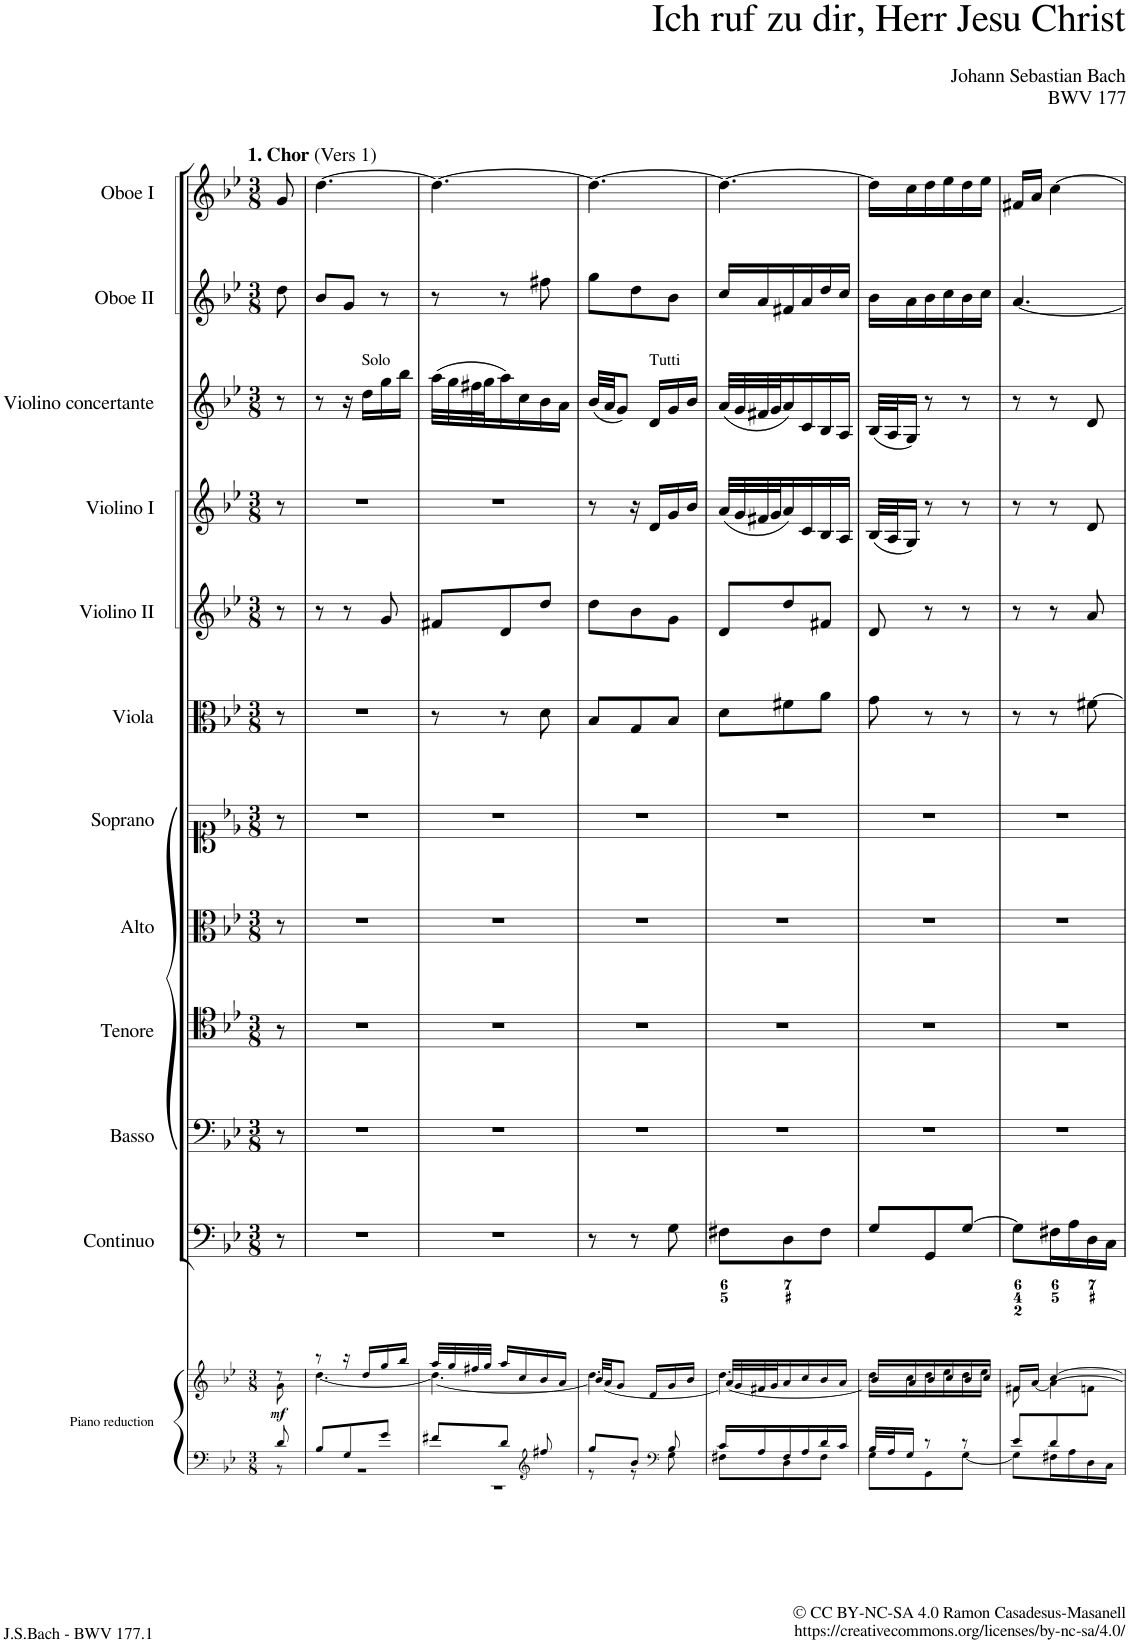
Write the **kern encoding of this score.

**kern	**kern	**dynam	**kern	**kern	**kern	**kern	**kern	**kern	**kern	**kern	**kern	**kern	**kern
*part12	*part12	*part12	*part11	*part10	*part9	*part8	*part7	*part6	*part5	*part4	*part3	*part2	*part1
*staff13	*staff12	*staff12/13	*staff11	*staff10	*staff9	*staff8	*staff7	*staff6	*staff5	*staff4	*staff3	*staff2	*staff1
*I"Piano reduction	*	*	*I"Continuo	*I"Basso	*I"Tenore	*I"Alto	*I"Soprano	*I"Viola	*I"Violino II	*I"Violino I	*I"Violino concertante	*I"Oboe II	*I"Oboe I
*I'Pno	*	*	*	*	*	*	*	*I'Vla	*I'Vln	*I'Vln	*I'Vln	*I'Ob	*I'Ob
*stria5	*stria5	*	*	*	*	*	*	*	*	*	*	*	*
*clefF4	*clefG2	*	*clefF4	*clefF4	*clefC4	*clefC3	*clefC1	*clefC3	*clefG2	*clefG2	*clefG2	*clefG2	*clefG2
*k[b-e-]	*k[b-e-]	*	*k[b-e-]	*k[b-e-]	*k[b-e-]	*k[b-e-]	*k[b-e-]	*k[b-e-]	*k[b-e-]	*k[b-e-]	*k[b-e-]	*k[b-e-]	*k[b-e-]
*M3/8	*M3/8	*	*M3/8	*M3/8	*M3/8	*M3/8	*M3/8	*M3/8	*M3/8	*M3/8	*M3/8	*M3/8	*M3/8
=	=	=	=	=	=	=	=	=	=	=	=	=	=
*^	*^	*	*	*	*	*	*	*	*	*	*	*	*
!	!	!	!	!	!	!	!	!	!	!	!	!	!	!	!LO:TX:a:B:t=1. Chor
!	!	!	!	!	!	!	!	!	!	!	!	!	!	!	!LO:TX:a:t=(Vers 1)
!	!	!	!	!LO:DY:b	!	!	!	!	!	!	!	!	!	!	!
8d/	8r	8r	8g\	mf	8r	8r	8r	8r	8r	8r	8r	8r	8r	8dd\	8g/
=1	=1	=1	=1	=1	=1	=1	=1	=1	=1	=1	=1	=1	=1	=1	=1
8B-/L	4.r	8r	[4.dd\	.	4.r	4.r	4.r	4.r	4.r	4.r	8r	4.r	8r	8b-/L	[4.dd\
8G/	.	16r	.	.	.	.	.	.	.	.	8r	.	16r	8g/J	.
!	!	!	!	!	!	!	!	!	!	!	!	!	!LO:TX:a:t=Solo	!	!
.	.	16dd/LL	.	.	.	.	.	.	.	.	.	.	16dd\LL	.	.
8g/J	.	16gg/	.	.	.	.	.	.	.	.	8g/	.	16gg\	8r	.
.	.	16bb-/JJ	.	.	.	.	.	.	.	.	.	.	16bb-\JJ	.	.
=2	=2	=2	=2	=2	=2	=2	=2	=2	=2	=2	=2	=2	=2	=2	=2
8f#X/L	4.r	32aa/LLL	4.dd\_	.	4.r	4.r	4.r	4.r	4.r	8r	8f#X/L	4.r	(32aa\LLL	8r	4.dd\_
.	.	32gg/	.	.	.	.	.	.	.	.	.	.	32gg\	.	.
.	.	32ff#X/	.	.	.	.	.	.	.	.	.	.	32ff#X\	.	.
.	.	32gg/JJJ	.	.	.	.	.	.	.	.	.	.	32gg\J	.	.
8d/J	.	16aa/LL	.	.	.	.	.	.	.	8r	8d/	.	16aa\)	8r	.
.	.	16cc/	.	.	.	.	.	.	.	.	.	.	16cc\	.	.
*clefG2	*	*	*	*	*	*	*	*	*	*	*	*	*	*	*
8ff#X/	.	16b-/	.	.	.	.	.	.	.	8d\	8dd/J	.	16b-\	8ff#X\	.
.	.	16a/JJ	.	.	.	.	.	.	.	.	.	.	16a\JJ	.	.
=3	=3	=3	=3	=3	=3	=3	=3	=3	=3	=3	=3	=3	=3	=3	=3
8gg/L	8r	32b-/LLL	4.dd\_	.	8r	4.r	4.r	4.r	4.r	8B-/L	8dd\L	8r	(32b-/LLL	8gg\L	4.dd\_
.	.	32a/JJ	.	.	.	.	.	.	.	.	.	.	32a/JJ	.	.
.	.	8g/J	.	.	.	.	.	.	.	.	.	.	8g/J)	.	.
8b-/J	8r	.	.	.	8r	.	.	.	.	8G/	8b-\	16r	.	8dd\	.
!	!	!	!	!	!	!	!	!	!	!	!	!	!LO:TX:a:t=Tutti	!	!
.	.	16d/LL	.	.	.	.	.	.	.	.	.	16d/LL	16d/LL	.	.
*clefF4	*	*	*	*	*	*	*	*	*	*	*	*	*	*	*
8B-/	8G\	16g/	.	.	8G\	.	.	.	.	8B-/J	8g\J	16g/	16g/	8b-\J	.
.	.	16b-/JJ	.	.	.	.	.	.	.	.	.	16b-/JJ	16b-/JJ	.	.
=4	=4	=4	=4	=4	=4	=4	=4	=4	=4	=4	=4	=4	=4	=4	=4
16c/LL	8F#X\L	32a/LLL	4.dd\_	.	8F#X\L	4.r	4.r	4.r	4.r	8d\L	8d/L	(32a/LLL	(32a/LLL	16cc/LL	4.dd\_
.	.	32g/	.	.	.	.	.	.	.	.	.	32g/	32g/	.	.
16A/	.	32f#X/	.	.	.	.	.	.	.	.	.	32f#X/	32f#X/	16a/	.
.	.	32g/J	.	.	.	.	.	.	.	.	.	32g/J	32g/J	.	.
16F#/	8D\	16a/	.	.	8D\	.	.	.	.	8f#X\	8dd/	16a/)	16a/)	16f#X/	.
16A/	.	16cc/	.	.	.	.	.	.	.	.	.	16c/	16c/	16a/	.
16d/	8F#\J	16b-/	.	.	8F#\J	.	.	.	.	8a\J	8f#X/J	16B-/	16B-/	16dd/	.
16c/JJ	.	16a/JJ	.	.	.	.	.	.	.	.	.	16A/JJ	16A/JJ	16cc/JJ	.
=5	=5	=5	=5	=5	=5	=5	=5	=5	=5	=5	=5	=5	=5	=5	=5
32B-/LLL	8G\L	16b-/LL	16dd\LL]	.	8G/L	4.r	4.r	4.r	4.r	8g\	8d/	(32B-/LLL	(32B-/LLL	16b-\LL	16dd\LL]
32A/J	.	.	.	.	.	.	.	.	.	.	.	32A/J	32A/J	.	.
16G/JJ	.	16a/	16cc\	.	.	.	.	.	.	.	.	16G/JJ)	16G/JJ)	16a\	16cc\
8r	8GG\	16b-/	16dd\	.	8GG/	.	.	.	.	8r	8r	8r	8r	16b-\	16dd\
.	.	16cc/	16ee-\	.	.	.	.	.	.	.	.	.	.	16cc\	16ee-\
8r	[8G\J	16b-/	16dd\	.	[8G/J	.	.	.	.	8r	8r	8r	8r	16b-\	16dd\
.	.	16cc/JJ	16ee-\JJ	.	.	.	.	.	.	.	.	.	.	16cc\JJ	16ee-\JJ
=6	=6	=6	=6	=6	=6	=6	=6	=6	=6	=6	=6	=6	=6	=6	=6
*	*	*	*^	*	*	*	*	*	*	*	*	*	*	*	*
8e-/L	8G\L]	16f#X/LL	8f#\	4ryy	.	8G\L]	4.r	4.r	4.r	4.r	8r	8r	8r	8r	[4.a/	16f#X/LL
.	.	[<16a/JJ	.	.	.	.	.	.	.	.	.	.	.	.	.	16a/JJ
8d/	16F#X\L	[4cc/	4a\_	.	.	16F#X\L	.	.	.	.	8r	8r	8r	8r	.	[4cc\
.	16A\	.	.	.	.	16A\	.	.	.	.	.	.	.	.	.	.
8ryy	16D\	.	.	8fn\J	.	16D\	.	.	.	.	[8f#X\	8a/	8d/	8d/	.	.
.	16C\JJ	.	.	.	.	16C\JJ	.	.	.	.	.	.	.	.	.	.
*v	*v	*	*	*	*	*	*	*	*	*	*	*	*	*	*	*
*	*v	*v	*v	*	*	*	*	*	*	*	*	*	*	*	*
=	=	=	=	=	=	=	=	=	=	=	=	=	=
*-	*-	*-	*-	*-	*-	*-	*-	*-	*-	*-	*-	*-	*-
